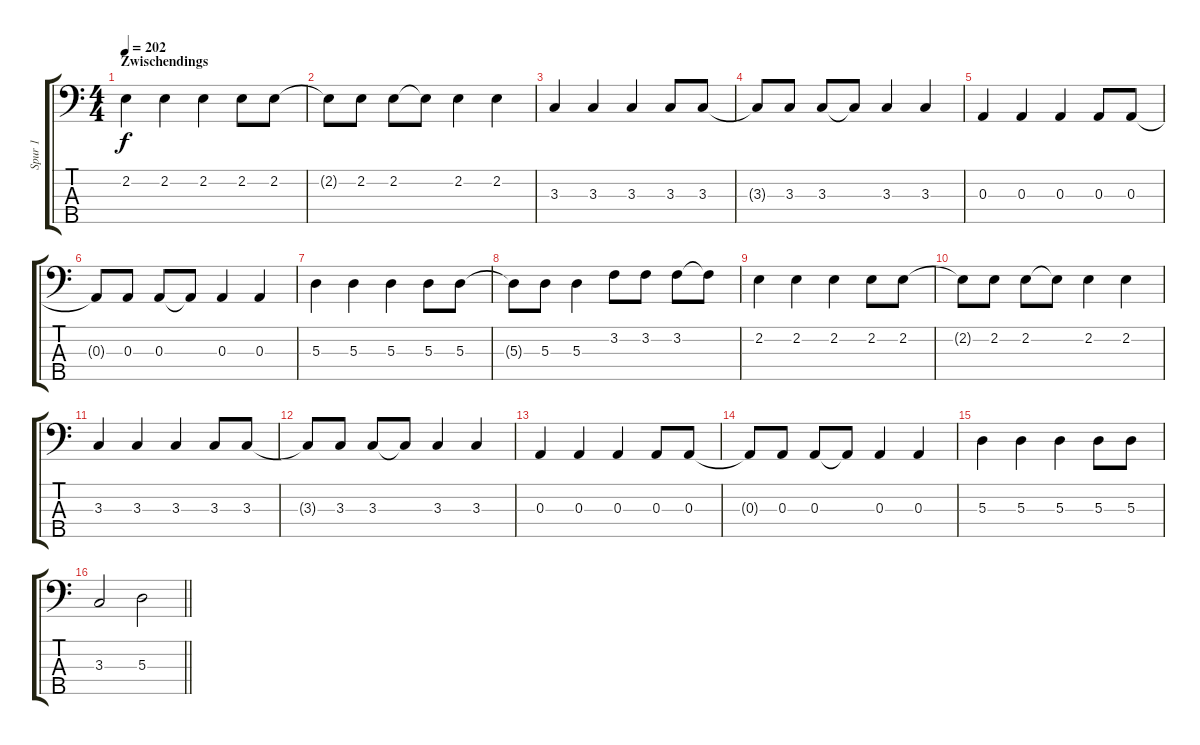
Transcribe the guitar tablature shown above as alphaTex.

\track ("Spur 1" "Spur 1") {instrument electricbassfinger}
\staff {score tabs}
\tuning (G2 D2 A1 E1 B0) {hide}
\ts (4 4)
\section ("" "Zwischendings")
\tempo 202
\clef f4
\ks c
2.2.4{dy f} 2.2.4 2.2.4 2.2.8 2.2.8 |
2.2{t}.8 2.2.8 2.2.8 2.2{t}.8 2.2.4 2.2.4 |
3.3.4 3.3.4 3.3.4 3.3.8 3.3.8 |
3.3{t}.8 3.3.8 3.3.8 3.3{t}.8 3.3.4 3.3.4 |
0.3.4 0.3.4 0.3.4 0.3.8 0.3.8 |
0.3{t}.8 0.3.8 0.3.8 0.3{t}.8 0.3.4 0.3.4 |
5.3.4 5.3.4 5.3.4 5.3.8 5.3.8 |
5.3{t}.8 5.3.8 5.3.4 3.2.8 3.2.8 3.2.8 3.2{t}.8 |
2.2.4 2.2.4 2.2.4 2.2.8 2.2.8 |
2.2{t}.8 2.2.8 2.2.8 2.2{t}.8 2.2.4 2.2.4 |
3.3.4 3.3.4 3.3.4 3.3.8 3.3.8 |
3.3{t}.8 3.3.8 3.3.8 3.3{t}.8 3.3.4 3.3.4 |
0.3.4 0.3.4 0.3.4 0.3.8 0.3.8 |
0.3{t}.8 0.3.8 0.3.8 0.3{t}.8 0.3.4 0.3.4 |
5.3.4 5.3.4 5.3.4 5.3.8 5.3.8 |
\barLineRight lightlight
3.3.2 5.3.2
